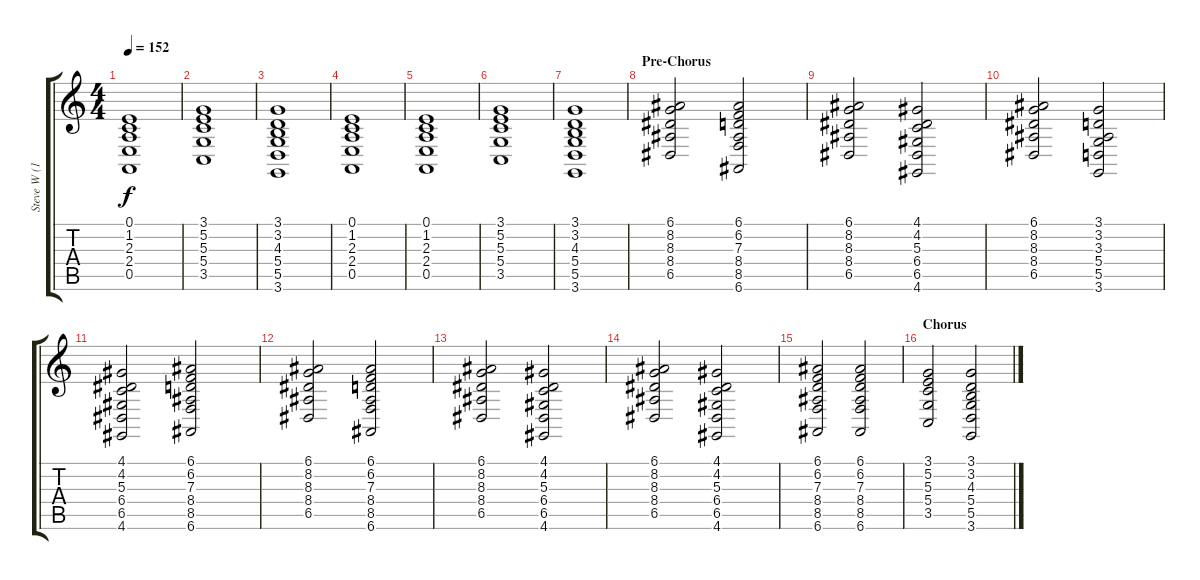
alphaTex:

\track ("Steve W (1)" "Steve W (1") {instrument stringensemble2}
\staff {score tabs}
\tuning (E4 B3 G3 D3 A2 E2) {hide}
\ts (4 4)
\tempo 152
\clef g2
\ks c
(0.1 1.2 2.3 2.4 0.5).1{dy f} |
(3.1 5.2 5.3 5.4 3.5).1 |
(3.1 3.2 4.3 5.4 5.5 3.6).1 |
(0.1 1.2 2.3 2.4 0.5).1 |
(0.1 1.2 2.3 2.4 0.5).1 |
(3.1 5.2 5.3 5.4 3.5).1 |
(3.1 3.2 4.3 5.4 5.5 3.6).1 |
\section ("" "Pre-Chorus")
(6.1 8.2 8.3 8.4 6.5).2 (6.1 6.2 7.3 8.4 8.5 6.6).2 |
(6.1 8.2 8.3 8.4 6.5).2 (4.1 4.2 5.3 6.4 6.5 4.6).2 |
(6.1 8.2 8.3 8.4 6.5).2 (3.1 3.2 3.3 5.4 5.5 3.6).2 |
(4.1 4.2 5.3 6.4 6.5 4.6).2 (6.1 6.2 7.3 8.4 8.5 6.6).2 |
(6.1 8.2 8.3 8.4 6.5).2 (6.1 6.2 7.3 8.4 8.5 6.6).2 |
(6.1 8.2 8.3 8.4 6.5).2 (4.1 4.2 5.3 6.4 6.5 4.6).2 |
(6.1 8.2 8.3 8.4 6.5).2 (4.1 4.2 5.3 6.4 6.5 4.6).2 |
(6.1 6.2 7.3 8.4 8.5 6.6).2 (6.1 6.2 7.3 8.4 8.5 6.6).2 |
\section ("" "Chorus")
(3.1 5.2 5.3 5.4 3.5).2 (3.1 3.2 4.3 5.4 5.5 3.6).2
